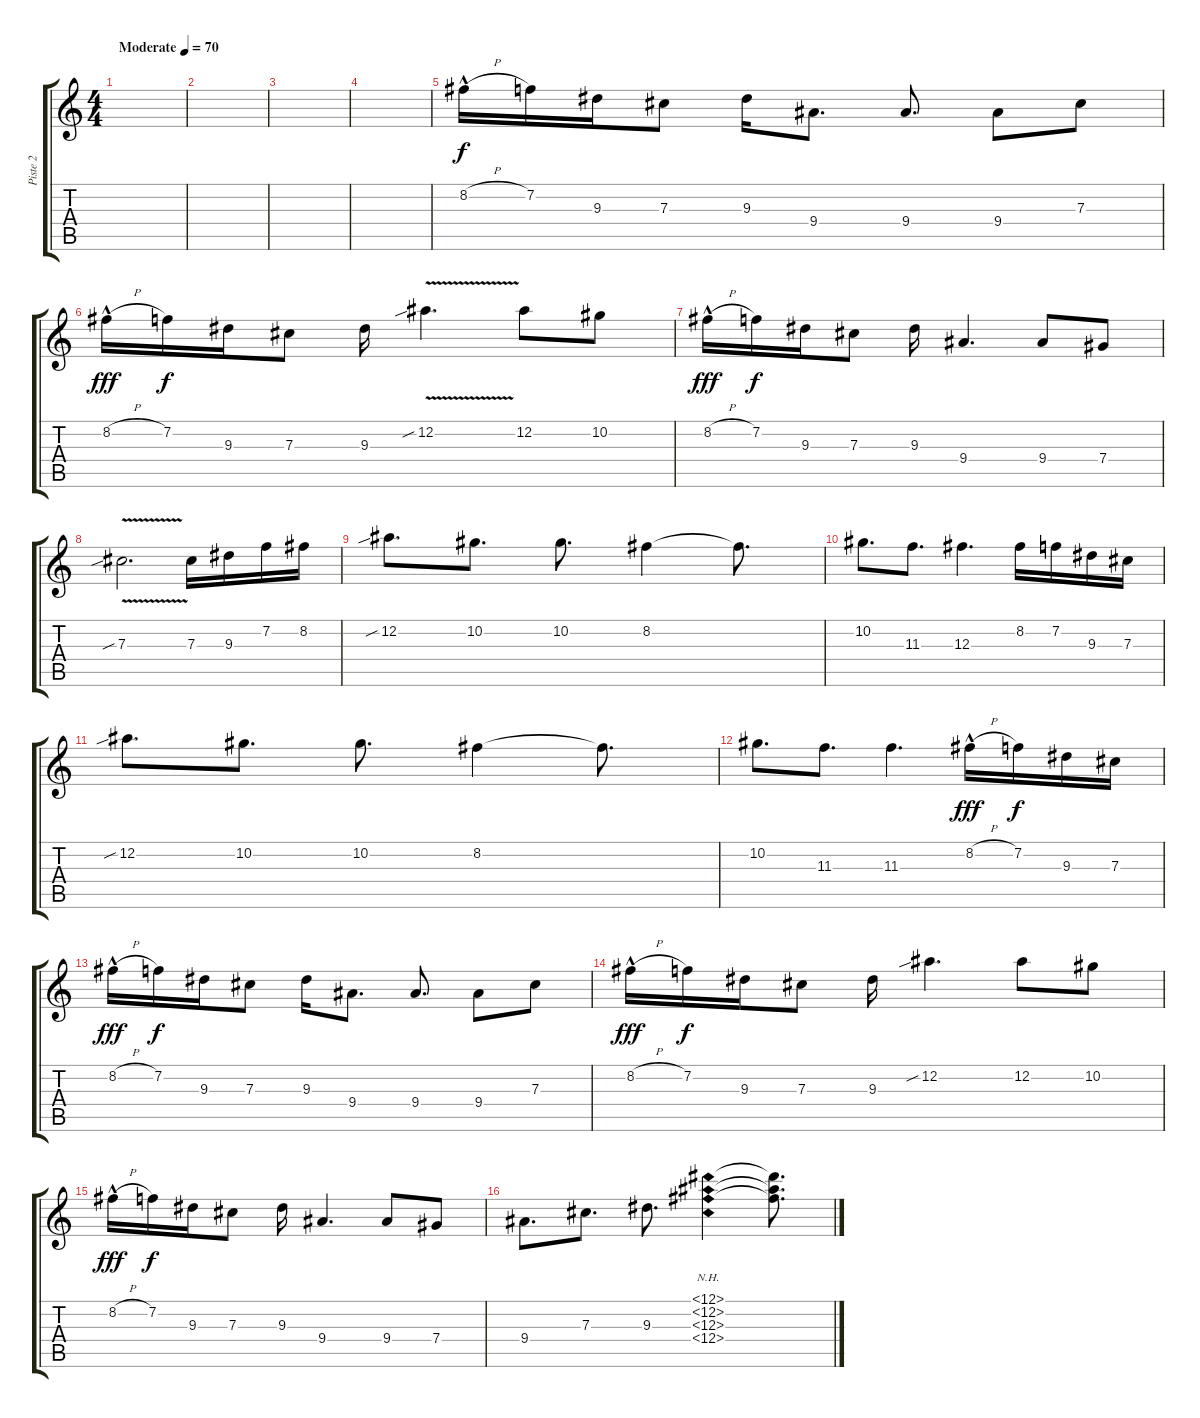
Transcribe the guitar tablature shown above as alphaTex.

\track ("Piste 2" "Piste 2") {instrument acousticguitarsteel}
\staff {score tabs}
\tuning (Eb4 Bb3 Gb3 Db3 Ab2 Eb2) {hide}
\ts (4 4)
\tempo (70 "Moderate")
\clef g2
\ks c
|
|
|
|
8.2{h hac}.16 7.2.16{dy f} 9.3.16 7.3.8 9.3.16 9.4.8{d} 9.4.8{d} 9.4.8 7.3.8 |
8.2{h hac}.16{dy fff} 7.2.16{dy f} 9.3.16 7.3.8 9.3.16 12.2{v sib}.4{d} 12.2.8 10.2.8 |
8.2{h hac}.16{dy fff} 7.2.16{dy f} 9.3.16 7.3.8 9.3.16 9.4.4{d} 9.4.8 7.4.8 |
7.3{v sib}.2{d} 7.3.16 9.3.16 7.2.16 8.2.16 |
12.2{sib}.8{d} 10.2.8{d} 10.2.8{d} 8.2.4 8.2{t}.8{d} |
10.2.8{d} 11.3.8{d} 12.3.4{d} 8.2.16 7.2.16 9.3.16 7.3.16 |
12.2{sib}.8{d} 10.2.8{d} 10.2.8{d} 8.2.4 8.2{t}.8{d} |
10.2.8{d} 11.3.8{d} 11.3.4{d} 8.2{h hac}.16{dy fff} 7.2.16{dy f} 9.3.16 7.3.16 |
8.2{h hac}.16{dy fff} 7.2.16{dy f} 9.3.16 7.3.8 9.3.16 9.4.8{d} 9.4.8{d} 9.4.8 7.3.8 |
8.2{h hac}.16{dy fff} 7.2.16{dy f} 9.3.16 7.3.8 9.3.16 12.2{sib}.4{d} 12.2.8 10.2.8 |
8.2{h hac}.16{dy fff} 7.2.16{dy f} 9.3.16 7.3.8 9.3.16 9.4.4{d} 9.4.8 7.4.8 |
9.4.8{d} 7.3.8{d} 9.3.8{d} (12.1{nh} 12.2{nh} 12.3{nh} 12.4{nh}).4 (12.1{t} 12.2{t} 12.3{t}).8{d}
